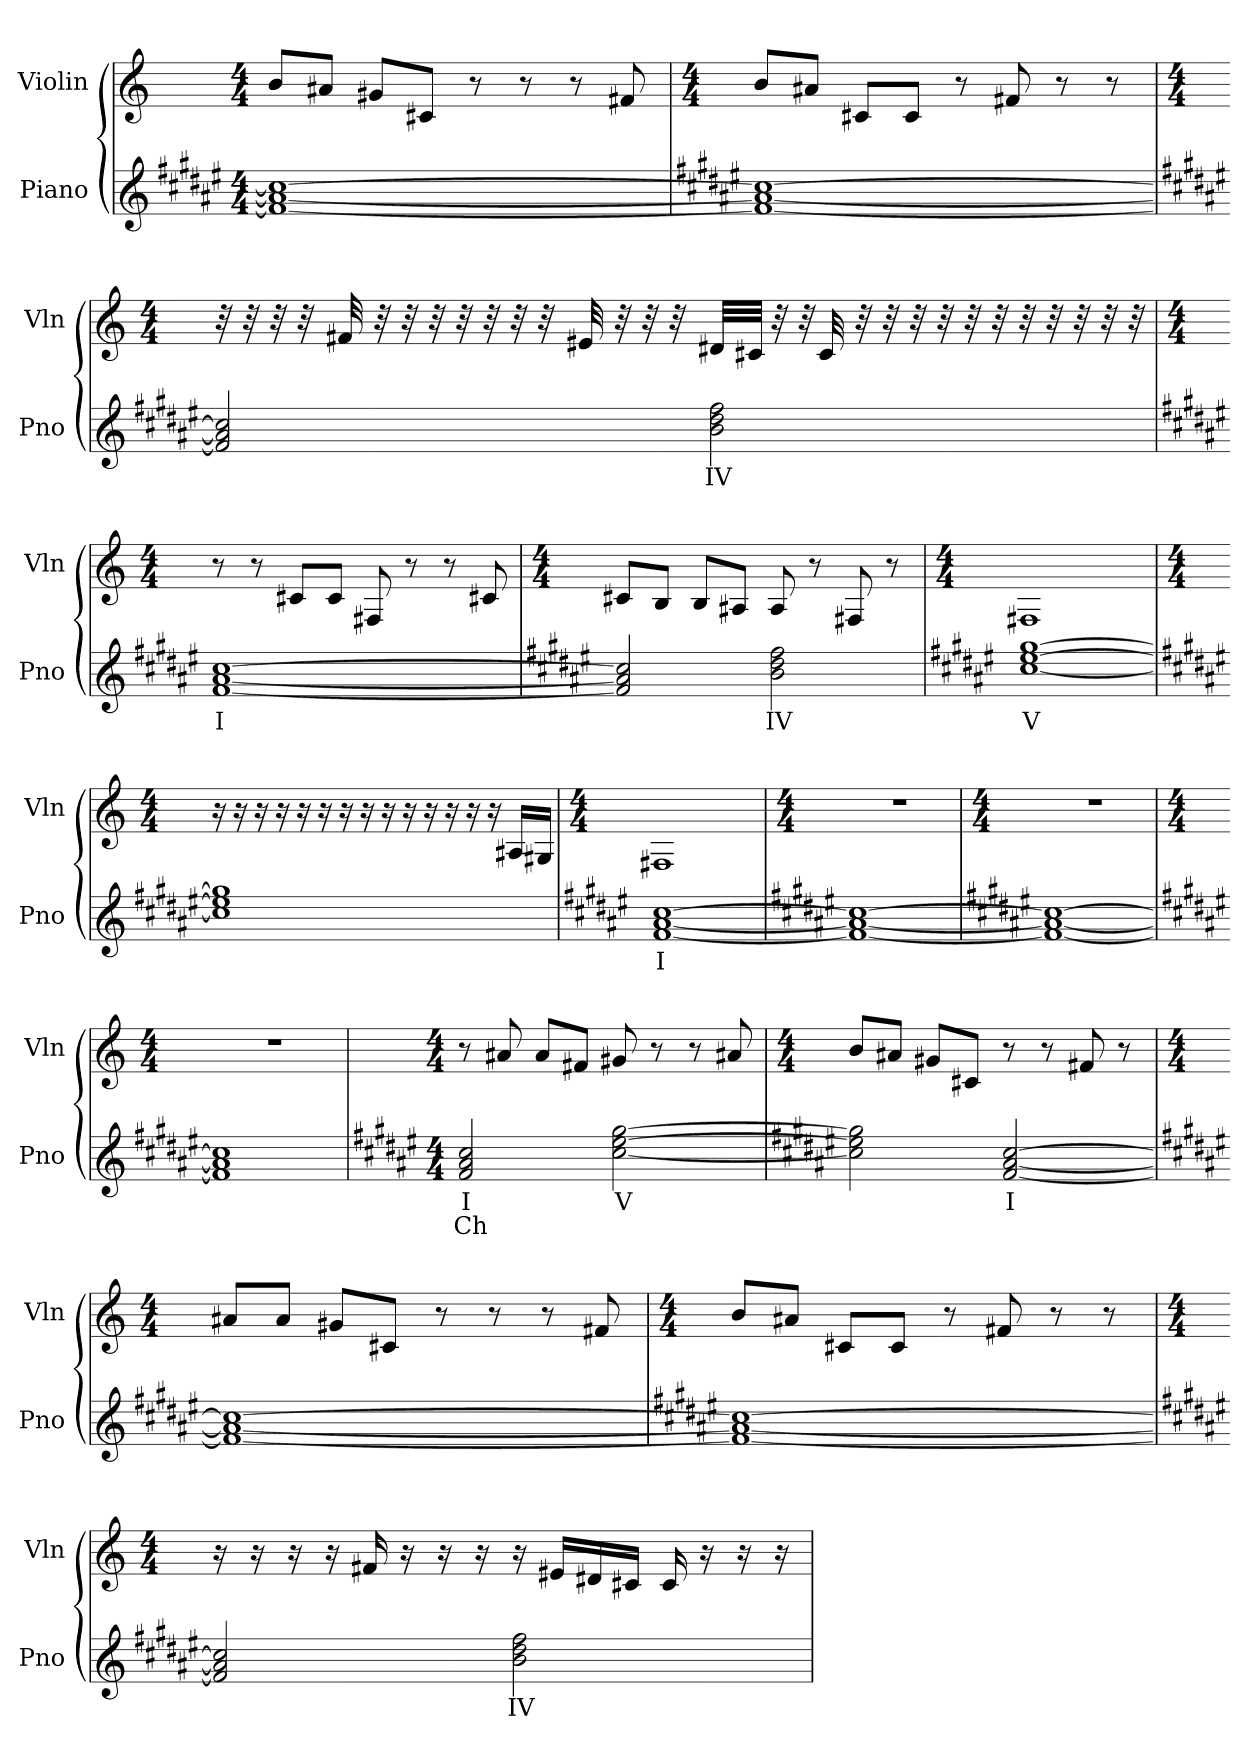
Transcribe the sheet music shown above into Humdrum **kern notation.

**kern	**text	**text	**kern
*part2	*part2	*part2	*part1
*staff2	*staff2	*staff2	*staff1
*I"Piano	*	*	*I"Violin
*I'Pno	*	*	*I'Vln
*k[f#c#g#d#a#e#]	*	*	*
*F#:	*	*	*
*M4/4	*	*	*M4/4
=	=	=	=
1f#_ 1a#_ 1cc#_	.	.	8bL
.	.	.	8a#XJ
.	.	.	8g#XL
.	.	.	8c#XJ
.	.	.	8r
.	.	.	8r
.	.	.	8r
.	.	.	8f#X
=	=	=	=
*k[f#c#g#d#a#e#]	*	*	*
*F#:	*	*	*
*	*	*	*M4/4
1f#_ 1a#_ 1cc#_	.	.	8bL
.	.	.	8a#XJ
.	.	.	8c#XL
.	.	.	8c#J
.	.	.	8r
.	.	.	8f#X
.	.	.	8r
.	.	.	8r
=	=	=	=
*k[f#c#g#d#a#e#]	*	*	*
*F#:	*	*	*
*	*	*	*M4/4
2f#] 2a#] 2cc#]	.	.	32r
.	.	.	32r
.	.	.	32r
.	.	.	32r
.	.	.	32f#X
.	.	.	32r
.	.	.	32r
.	.	.	32r
.	.	.	32r
.	.	.	32r
.	.	.	32r
.	.	.	32r
.	.	.	32e#X
.	.	.	32r
.	.	.	32r
.	.	.	32r
2b 2dd# 2ff#	IV	.	32d#XLLL
.	.	.	32c#XJJJ
.	.	.	32r
.	.	.	32r
.	.	.	32c#
.	.	.	32r
.	.	.	32r
.	.	.	32r
.	.	.	32r
.	.	.	32r
.	.	.	32r
.	.	.	32r
.	.	.	32r
.	.	.	32r
.	.	.	32r
.	.	.	32r
=	=	=	=
*k[f#c#g#d#a#e#]	*	*	*
*F#:	*	*	*
*	*	*	*M4/4
[1f# [1a# [1cc#	I	.	8r
.	.	.	8r
.	.	.	8c#XL
.	.	.	8c#J
.	.	.	8F#X
.	.	.	8r
.	.	.	8r
.	.	.	8c#X
=	=	=	=
*k[f#c#g#d#a#e#]	*	*	*
*F#:	*	*	*
*	*	*	*M4/4
2f#] 2a#] 2cc#]	.	.	8c#XL
.	.	.	8BJ
.	.	.	8BL
.	.	.	8A#XJ
2b 2dd# 2ff#	IV	.	8A#
.	.	.	8r
.	.	.	8F#X
.	.	.	8r
=	=	=	=
*k[f#c#g#d#a#e#]	*	*	*
*F#:	*	*	*
*	*	*	*M4/4
[1cc# [1ee# [1gg#	V	.	1F#X
=	=	=	=
*k[f#c#g#d#a#e#]	*	*	*
*F#:	*	*	*
*	*	*	*M4/4
1cc#] 1ee#] 1gg#]	.	.	16r
.	.	.	16r
.	.	.	16r
.	.	.	16r
.	.	.	16r
.	.	.	16r
.	.	.	16r
.	.	.	16r
.	.	.	16r
.	.	.	16r
.	.	.	16r
.	.	.	16r
.	.	.	16r
.	.	.	16r
.	.	.	16A#XLL
.	.	.	16G#XJJ
=	=	=	=
*k[f#c#g#d#a#e#]	*	*	*
*F#:	*	*	*
*	*	*	*M4/4
[1f# [1a# [1cc#	I	.	1F#X
=	=	=	=
*k[f#c#g#d#a#e#]	*	*	*
*F#:	*	*	*
*	*	*	*M4/4
1f#_ 1a#_ 1cc#_	.	.	1r
=	=	=	=
*k[f#c#g#d#a#e#]	*	*	*
*F#:	*	*	*
*	*	*	*M4/4
1f#_ 1a#_ 1cc#_	.	.	1r
=	=	=	=
*k[f#c#g#d#a#e#]	*	*	*
*F#:	*	*	*
*	*	*	*M4/4
1f#] 1a#] 1cc#]	.	.	1r
=	=	=	=
*k[f#c#g#d#a#e#]	*	*	*
*F#:	*	*	*
*M4/4	*	*	*M4/4
2f# 2a# 2cc#	I	Ch	8r
.	.	.	8a#X
.	.	.	8a#L
.	.	.	8f#XJ
[2cc# [2ee# [2gg#	V	.	8g#X
.	.	.	8r
.	.	.	8r
.	.	.	8a#X
=	=	=	=
*k[f#c#g#d#a#e#]	*	*	*
*F#:	*	*	*
*	*	*	*M4/4
2cc#] 2ee#] 2gg#]	.	.	8bL
.	.	.	8a#XJ
.	.	.	8g#XL
.	.	.	8c#XJ
[2f# [2a# [2cc#	I	.	8r
.	.	.	8r
.	.	.	8f#X
.	.	.	8r
=	=	=	=
*k[f#c#g#d#a#e#]	*	*	*
*F#:	*	*	*
*	*	*	*M4/4
1f#_ 1a#_ 1cc#_	.	.	8a#XL
.	.	.	8a#J
.	.	.	8g#XL
.	.	.	8c#XJ
.	.	.	8r
.	.	.	8r
.	.	.	8r
.	.	.	8f#X
=	=	=	=
*k[f#c#g#d#a#e#]	*	*	*
*F#:	*	*	*
*	*	*	*M4/4
1f#_ 1a#_ 1cc#_	.	.	8bL
.	.	.	8a#XJ
.	.	.	8c#XL
.	.	.	8c#J
.	.	.	8r
.	.	.	8f#X
.	.	.	8r
.	.	.	8r
=	=	=	=
*k[f#c#g#d#a#e#]	*	*	*
*F#:	*	*	*
*	*	*	*M4/4
2f#] 2a#] 2cc#]	.	.	16r
.	.	.	16r
.	.	.	16r
.	.	.	16r
.	.	.	16f#X
.	.	.	16r
.	.	.	16r
.	.	.	16r
2b 2dd# 2ff#	IV	.	16r
.	.	.	16e#XLL
.	.	.	16d#X
.	.	.	16c#XJJ
.	.	.	16c#
.	.	.	16r
.	.	.	16r
.	.	.	16r
=	=	=	=
*-	*-	*-	*-
